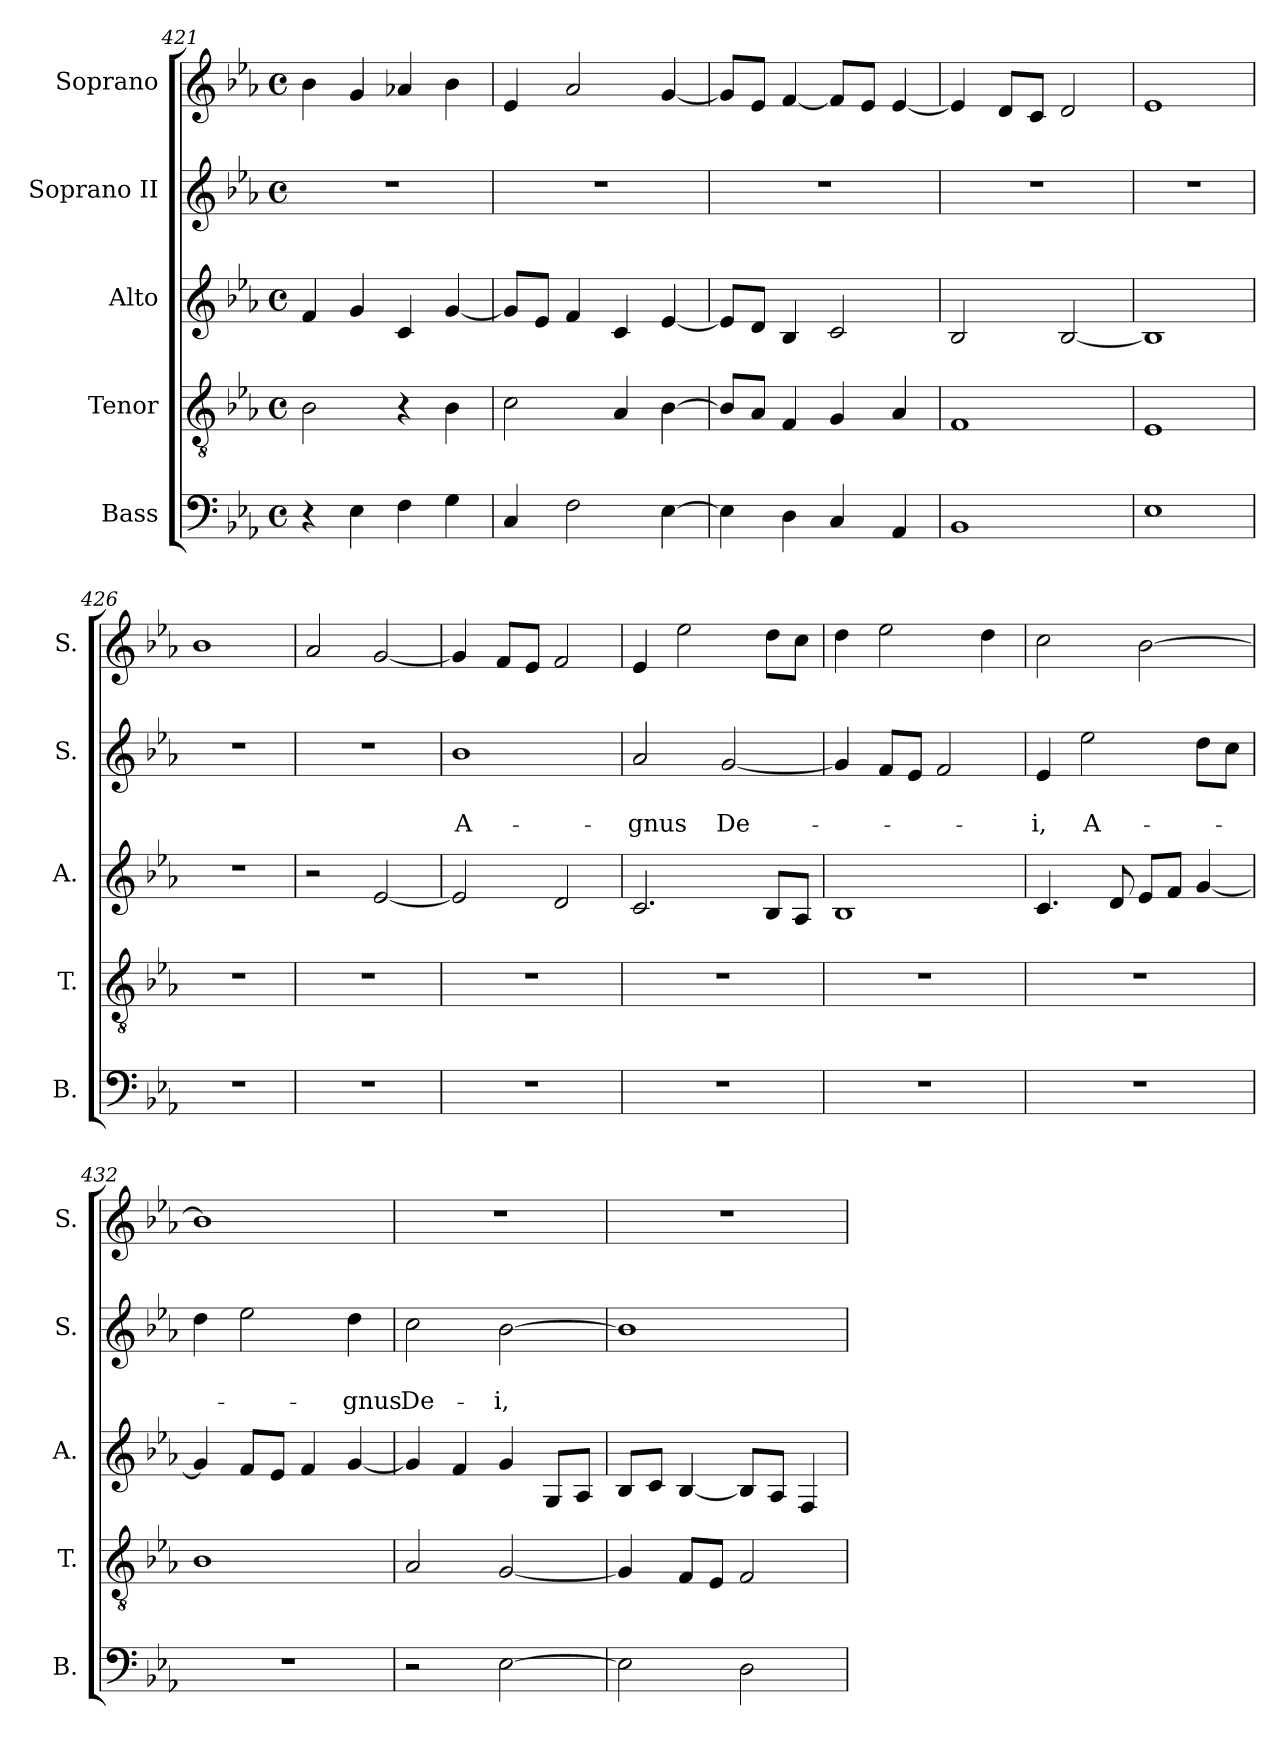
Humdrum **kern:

**kern	**kern	**kern	**kern	**text	**text	**kern
*part5	*part4	*part3	*part2	*part2	*part2	*part1
*staff5	*staff4	*staff3	*staff2	*staff2	*staff2	*staff1
*I"Bass	*I"Tenor	*I"Alto	*I"Soprano II	*	*	*I"Soprano
*I'B.	*I'T.	*I'A.	*I'S.	*	*	*I'S.
*clefF4	*clefGv2	*clefG2	*clefG2	*	*	*clefG2
*k[b-e-a-]	*k[b-e-a-]	*k[b-e-a-]	*k[b-e-a-]	*	*	*k[b-e-a-]
*E-:	*E-:	*E-:	*E-:	*	*	*E-:
*M4/4	*M4/4	*M4/4	*M4/4	*	*	*M4/4
*met(c)	*met(c)	*met(c)	*met(c)	*	*	*met(c)
=421	=421	=421	=421	=421	=421	=421
4r	2B-\	4f/	1r	.	.	4b-\
4E-\	.	4g/	.	.	.	4g/
4F\	4r	4c/	.	.	.	4a-X/
4G\	4B-\	[<4g/	.	.	.	4b-\
=422	=422	=422	=422	=422	=422	=422
4C/	2c\	8g/L]	1r	.	.	4e-/
.	.	8e-/J	.	.	.	.
2F\	.	4f/	.	.	.	2a-/
.	4A-/	4c/	.	.	.	.
[>4E-\	[>4B-\	[<4e-/	.	.	.	[<4g/
=423	=423	=423	=423	=423	=423	=423
4E-\]	8B-/L]	8e-/L]	1r	.	.	8g/L]
.	8A-/J	8d/J	.	.	.	8e-/J
4D\	4F/	4B-/	.	.	.	[<4f/
4C/	4G/	2c/	.	.	.	8f/L]
.	.	.	.	.	.	8e-/J
4AA-/	4A-/	.	.	.	.	[<4e-/
=424	=424	=424	=424	=424	=424	=424
1BB-	1F	2B-/	1r	.	.	4e-/]
.	.	.	.	.	.	8d/L
.	.	.	.	.	.	8c/J
.	.	[<2B-/	.	.	.	2d/
=425	=425	=425	=425	=425	=425	=425
1E-	1E-	1B-]	1r	.	.	1e-
!!LO:PB:g=z
=426!	=426!	=426!	=426!	=426!	=426!	=426!
1r	1r	1r	1r	.	.	1b-
=427	=427	=427	=427	=427	=427	=427
1r	1r	2r	1r	.	.	2a-/
.	.	[<2e-/	.	.	.	[<2g/
=428	=428	=428	=428	=428	=428	=428
!	!	!	!	!	!LO:LY:b	!
1r	1r	2e-/]	1b-	.	A-	4g/]
.	.	.	.	.	.	8f/L
.	.	.	.	.	.	8e-/J
.	.	2d/	.	.	.	2f/
=429	=429	=429	=429	=429	=429	=429
!	!	!	!	!	!LO:LY:b	!
1r	1r	2.c/	2a-/	.	-gnus	4e-/
.	.	.	.	.	.	2ee-\
!	!	!	!	!	!LO:LY:b	!
.	.	.	[<2g/	.	De-	.
.	.	8B-/L	.	.	.	8dd\L
.	.	8A-/J	.	.	.	8cc\J
=430	=430	=430	=430	=430	=430	=430
1r	1r	1B-	4g/]	.	.	4dd\
.	.	.	8f/L	.	.	2ee-\
.	.	.	8e-/J	.	.	.
.	.	.	2f/	.	.	.
.	.	.	.	.	.	4dd\
!!LO:LB:g=z
=431	=431	=431	=431	=431	=431	=431
!	!	!	!	!	!LO:LY:b	!
1r	1r	4.c/	4e-/	.	-i,	2cc\
!	!	!	!	!	!LO:LY:b	!
.	.	.	2ee-\	.	A-	.
.	.	8d/	.	.	.	.
.	.	8e-/L	.	.	.	[>2b-\
.	.	8f/J	.	.	.	.
.	.	[<4g/	8dd\L	.	.	.
.	.	.	8cc\J	.	.	.
=432	=432	=432	=432	=432	=432	=432
1r	1B-	4g/]	4dd\	.	.	1b-]
.	.	8f/L	2ee-\	.	.	.
.	.	8e-/J	.	.	.	.
.	.	4f/	.	.	.	.
!	!	!	!	!	!LO:LY:b	!
.	.	[<4g/	4dd\	.	-gnus	.
=433	=433	=433	=433	=433	=433	=433
!	!	!	!	!	!LO:LY:b	!
2r	2A-/	4g/]	2cc\	.	De-	1r
.	.	4f/	.	.	.	.
!	!	!	!	!	!LO:LY:b	!
[>2E-\	[<2G/	4g/	[>2b-\	.	-i,	.
.	.	8G/L	.	.	.	.
.	.	8A-/J	.	.	.	.
=434	=434	=434	=434	=434	=434	=434
2E-\]	4G/]	8B-/L	1b-]	.	.	1r
.	.	8c/J	.	.	.	.
.	8F/L	[<4B-/	.	.	.	.
.	8E-/J	.	.	.	.	.
2D\	2F/	8B-/L]	.	.	.	.
.	.	8A-/J	.	.	.	.
.	.	4F/	.	.	.	.
=	=	=	=	=	=	=
*-	*-	*-	*-	*-	*-	*-
